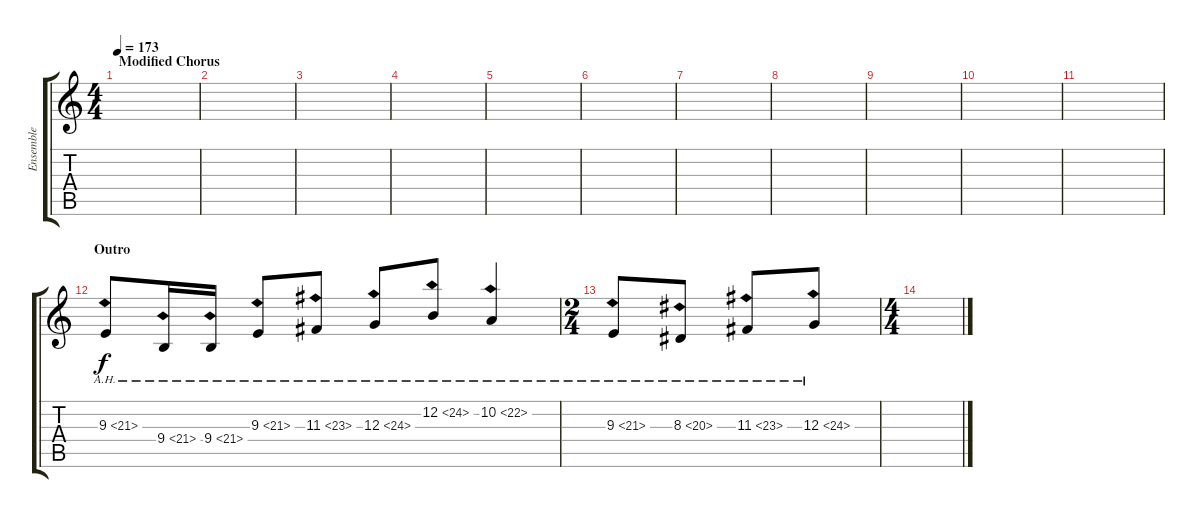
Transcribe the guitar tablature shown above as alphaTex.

\track ("Ensemble" "Ensemble") {instrument stringensemble1}
\staff {score tabs}
\tuning (E4 B3 G3 D3 A2 E2) {hide}
\ts (4 4)
\section ("" "Modified Chorus")
\tempo 173
\clef g2
\ks c
|
|
|
|
|
|
|
|
|
|
|
\section ("" "Outro")
9.3{ah 12}.8{dy f instrument dulcimer} 9.4{ah 12}.16 9.4{ah 12}.16 9.3{ah 12}.8 11.3{ah 12}.8 12.3{ah 12}.8 12.2{ah 12}.8 10.2{ah 12}.4 |
\ts (2 4)
9.3{ah 12}.8 8.3{ah 12}.8 11.3{ah 12}.8 12.3{ah 12}.8 |
\ts (4 4)
